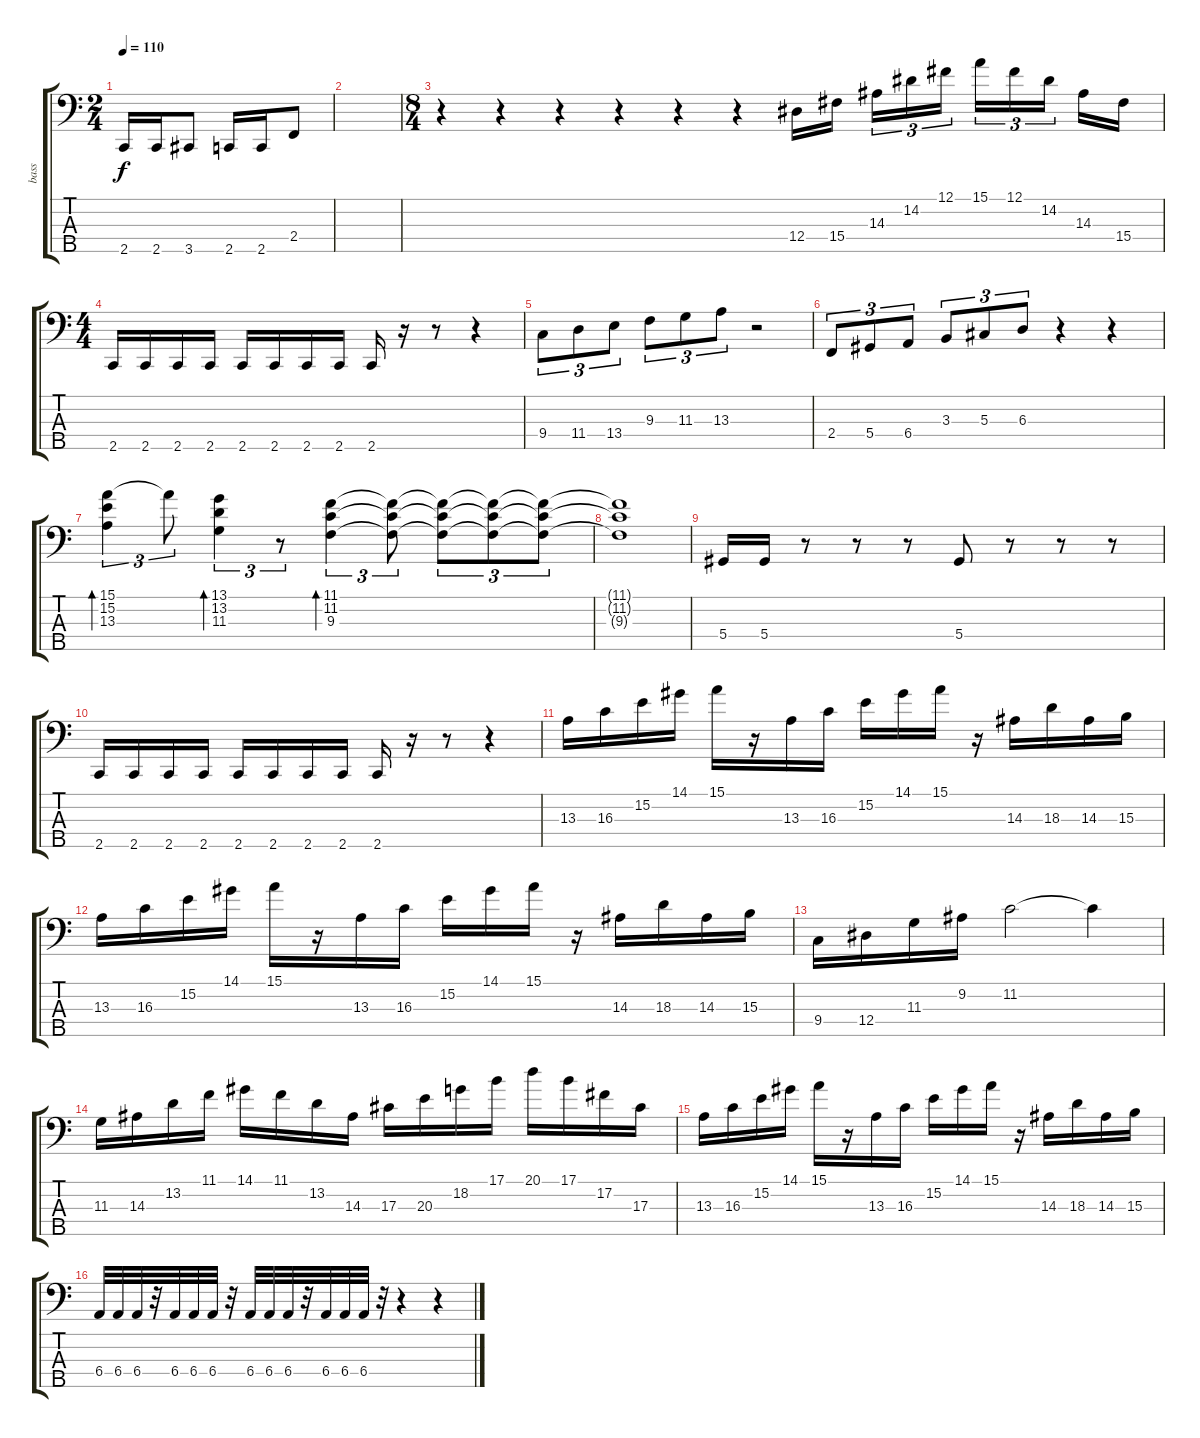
\track ("bass" "bass") {instrument slapbass1}
\staff {score tabs}
\tuning (Gb2 Db2 Ab1 Eb1 Bb0) {hide}
\ts (2 4)
\tempo 110
\clef f4
\ks c
2.5.16{dy f} 2.5.16 3.5.8 2.5.16 2.5.16 2.4.8 |
|
\ts (8 4)
r.4 r.4 r.4 r.4 r.4 r.4 12.4.16 15.4.16{beam splitsecondary} 14.3.16{tu (3 2)} 14.2.16{tu (3 2)} 12.1.16{tu (3 2)} 15.1.16{tu (3 2)} 12.1.16{tu (3 2)} 14.2.16{tu (3 2) beam splitsecondary} 14.3.16 15.4.16 |
\ts (4 4)
2.5.16 2.5.16 2.5.16 2.5.16 2.5.16 2.5.16 2.5.16 2.5.16 2.5.16 r.16 r.8 r.4 |
9.4.8{tu (3 2)} 11.4.8{tu (3 2)} 13.4.8{tu (3 2)} 9.3.8{tu (3 2)} 11.3.8{tu (3 2)} 13.3.8{tu (3 2)} r.2 |
2.4.8{tu (3 2)} 5.4.8{tu (3 2)} 6.4.8{tu (3 2)} 3.3.8{tu (3 2)} 5.3.8{tu (3 2)} 6.3.8{tu (3 2)} r.4 r.4 |
(15.1 15.2 13.3).4{tu (3 2) bd 480} 15.1{t}.8{tu (3 2)} (13.1 13.2 11.3).4{tu (3 2) bd 480} r.8{tu (3 2)} (11.1 11.2 9.3).4{tu (3 2) bd 480} (11.1{t} 11.2{t} 9.3{t}).8{tu (3 2)} (11.1{t} 11.2{t} 9.3{t}).8{tu (3 2)} (11.1{t} 11.2{t} 9.3{t}).8{tu (3 2)} (11.1{t} 11.2{t} 9.3{t}).8{tu (3 2)} |
(11.1{t} 11.2{t} 9.3{t}).1 |
5.4.16 5.4.16 r.8 r.8 r.8 5.4.8 r.8 r.8 r.8 |
2.5.16 2.5.16 2.5.16 2.5.16 2.5.16 2.5.16 2.5.16 2.5.16 2.5.16 r.16 r.8 r.4 |
13.3.16 16.3.16 15.2.16 14.1.16 15.1.16 r.16 13.3.16 16.3.16 15.2.16 14.1.16 15.1.16 r.16 14.3.16 18.3.16 14.3.16 15.3.16 |
13.3.16 16.3.16 15.2.16 14.1.16 15.1.16 r.16 13.3.16 16.3.16 15.2.16 14.1.16 15.1.16 r.16 14.3.16 18.3.16 14.3.16 15.3.16 |
9.4.16 12.4.16 11.3.16 9.2.16 11.2.2 11.2{t}.4 |
11.3.16 14.3.16 13.2.16 11.1.16 14.1.16 11.1.16 13.2.16 14.3.16 17.3.16 20.3.16 18.2.16 17.1.16 20.1.16 17.1.16 17.2.16 17.3.16 |
13.3.16 16.3.16 15.2.16 14.1.16 15.1.16 r.16 13.3.16 16.3.16 15.2.16 14.1.16 15.1.16 r.16 14.3.16 18.3.16 14.3.16 15.3.16 |
6.4.32 6.4.32 6.4.32 r.32 6.4.32 6.4.32 6.4.32 r.32 6.4.32 6.4.32 6.4.32 r.32 6.4.32 6.4.32 6.4.32 r.32 r.4 r.4
